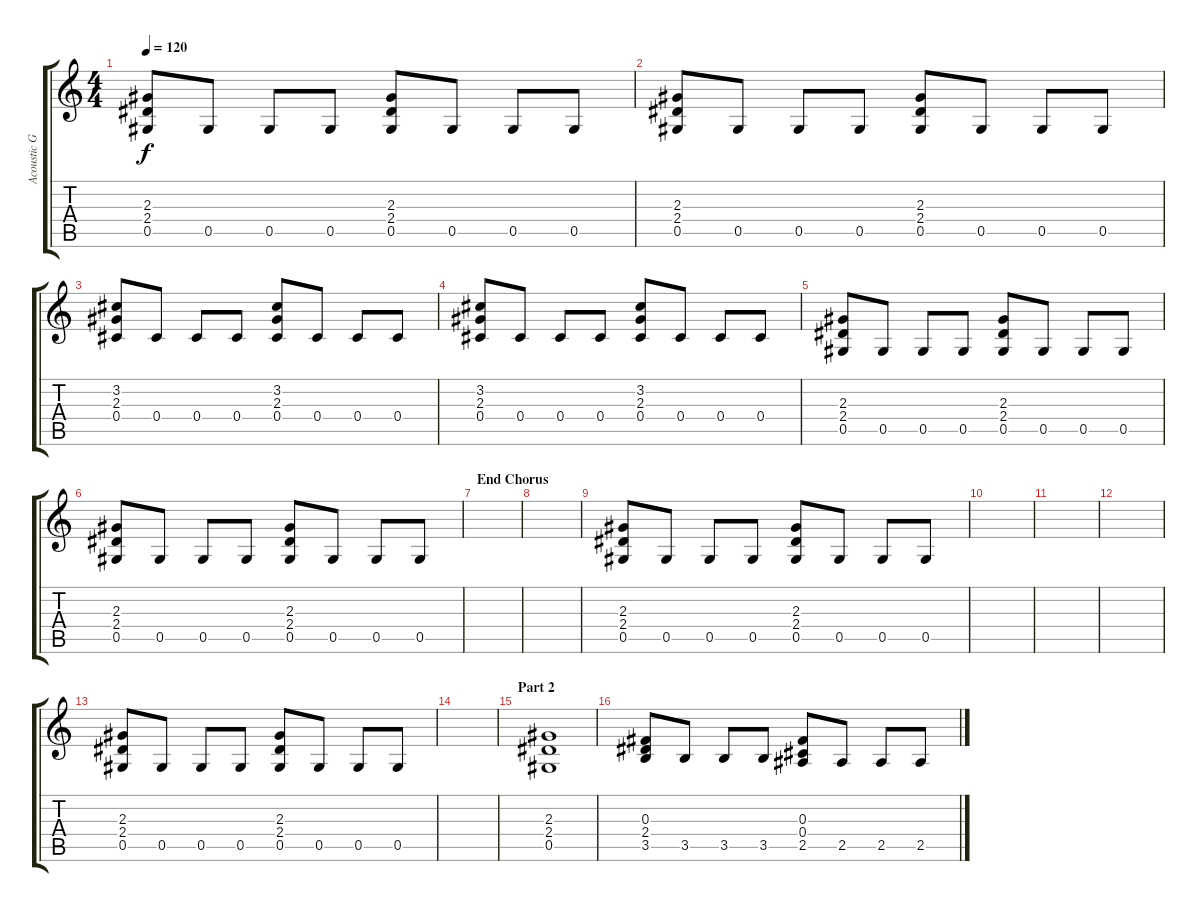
\track ("Acoustic Guitar II" "Acoustic G") {instrument acousticguitarsteel}
\staff {score tabs}
\tuning (Eb4 Bb3 Gb3 Db3 Ab2 Eb2) {hide}
\ts (4 4)
\tempo 120
\clef g2
\ks c
(2.3 2.4 0.5).8{dy f} 0.5.8 0.5.8 0.5.8 (2.3 2.4 0.5).8 0.5.8 0.5.8 0.5.8 |
(2.3 2.4 0.5).8 0.5.8 0.5.8 0.5.8 (2.3 2.4 0.5).8 0.5.8 0.5.8 0.5.8 |
(3.2 2.3 0.4).8 0.4.8 0.4.8 0.4.8 (3.2 2.3 0.4).8 0.4.8 0.4.8 0.4.8 |
(3.2 2.3 0.4).8 0.4.8 0.4.8 0.4.8 (3.2 2.3 0.4).8 0.4.8 0.4.8 0.4.8 |
(2.3 2.4 0.5).8 0.5.8 0.5.8 0.5.8 (2.3 2.4 0.5).8 0.5.8 0.5.8 0.5.8 |
(2.3 2.4 0.5).8 0.5.8 0.5.8 0.5.8 (2.3 2.4 0.5).8 0.5.8 0.5.8 0.5.8 |
\section ("" "End Chorus")
|
|
(2.3 2.4 0.5).8 0.5.8 0.5.8 0.5.8 (2.3 2.4 0.5).8 0.5.8 0.5.8 0.5.8 |
|
|
|
(2.3 2.4 0.5).8 0.5.8 0.5.8 0.5.8 (2.3 2.4 0.5).8 0.5.8 0.5.8 0.5.8 |
|
\section ("" "Part 2")
(2.3 2.4 0.5).1 |
(0.3 2.4 3.5).8 3.5.8 3.5.8 3.5.8 (0.3 0.4 2.5).8 2.5.8 2.5.8 2.5.8
